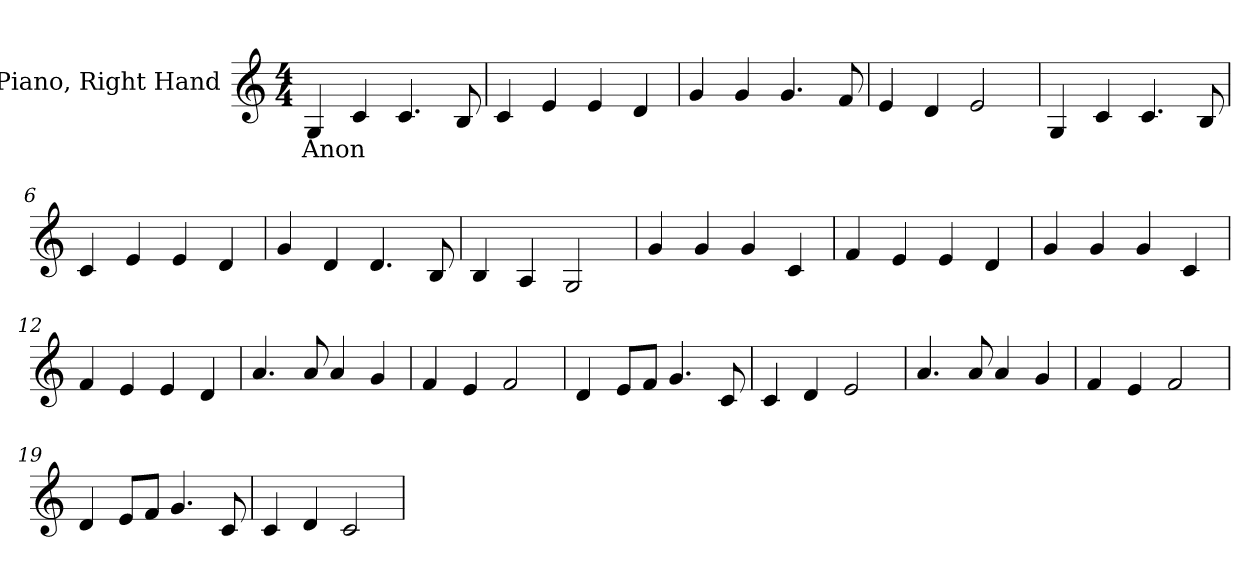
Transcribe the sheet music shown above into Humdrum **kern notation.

**kern	**text
*part1	*part1
*staff1	*staff1
*I"Piano, Right Hand	*
*I'Pno.	*
*clefG2	*
*k[]	*
*M4/4	*
*MM110	*
=1	=1
!	!LO:LY:b
4G/	Anon
4c/	.
4.c/	.
8B/	.
=2	=2
4c/	.
4e/	.
4e/	.
4d/	.
=3	=3
4g/	.
4g/	.
4.g/	.
8f/	.
=4	=4
4e/	.
4d/	.
2e/	.
=5	=5
4G/	.
4c/	.
4.c/	.
8B/	.
=6	=6
4c/	.
4e/	.
4e/	.
4d/	.
=7	=7
4g/	.
4d/	.
4.d/	.
8B/	.
!!LO:LB:g=z
=8	=8
4B/	.
4A/	.
2G/	.
=9	=9
4g/	.
4g/	.
4g/	.
4c/	.
=10	=10
4f/	.
4e/	.
4e/	.
4d/	.
=11	=11
4g/	.
4g/	.
4g/	.
4c/	.
=12	=12
4f/	.
4e/	.
4e/	.
4d/	.
=13	=13
4.a/	.
8a/	.
4a/	.
4g/	.
=14	=14
4f/	.
4e/	.
2f/	.
=15	=15
4d/	.
8e/L	.
8f/J	.
4.g/	.
8c/	.
=16	=16
4c/	.
4d/	.
2e/	.
!!LO:LB:g=z
=17	=17
4.a/	.
8a/	.
4a/	.
4g/	.
=18	=18
4f/	.
4e/	.
2f/	.
=19	=19
4d/	.
8e/L	.
8f/J	.
4.g/	.
8c/	.
=20	=20
4c/	.
4d/	.
2c/	.
=	=
*-	*-
